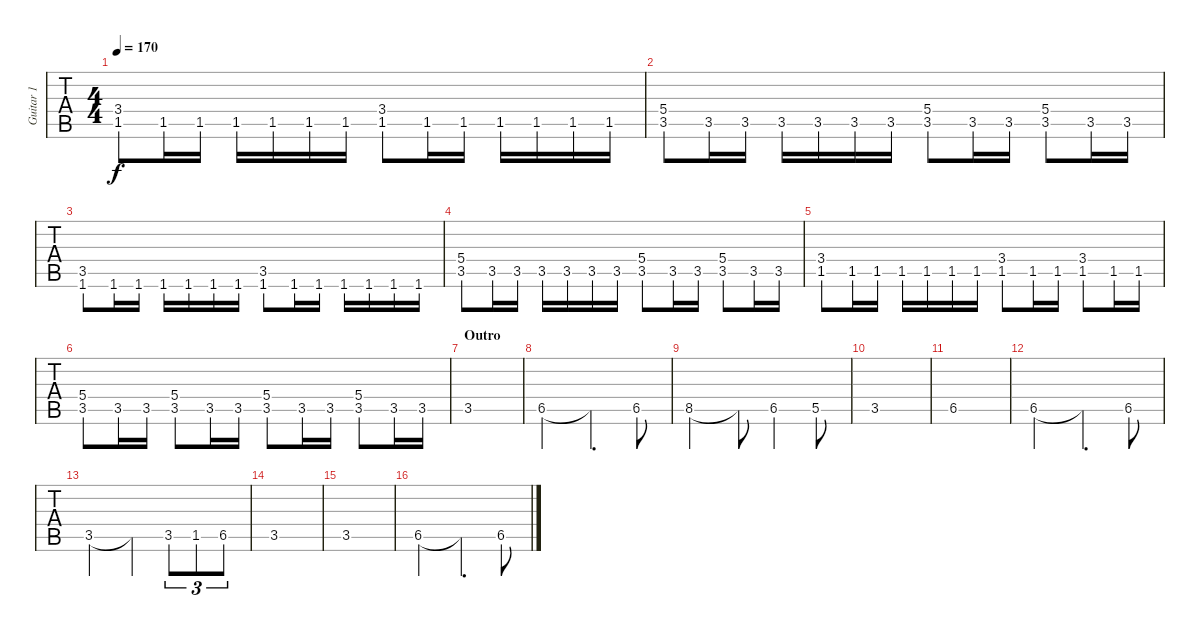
\track ("Guitar 1" "Guitar 1") {instrument distortionguitar}
\staff {tabs}
\tuning (E4 B3 G3 D3 A2 E2) {hide}
\ts (4 4)
\tempo 170
\clef g2
\ks c
(3.4 1.5).8{dy f} 1.5.16 1.5.16 1.5.16 1.5.16 1.5.16 1.5.16 (3.4 1.5).8 1.5.16 1.5.16 1.5.16 1.5.16 1.5.16 1.5.16 |
(5.4 3.5).8 3.5.16 3.5.16 3.5.16 3.5.16 3.5.16 3.5.16 (5.4 3.5).8 3.5.16 3.5.16 (5.4 3.5).8 3.5.16 3.5.16 |
(3.5 1.6).8 1.6.16 1.6.16 1.6.16 1.6.16 1.6.16 1.6.16 (3.5 1.6).8 1.6.16 1.6.16 1.6.16 1.6.16 1.6.16 1.6.16 |
(5.4 3.5).8 3.5.16 3.5.16 3.5.16 3.5.16 3.5.16 3.5.16 (5.4 3.5).8 3.5.16 3.5.16 (5.4 3.5).8 3.5.16 3.5.16 |
(3.4 1.5).8 1.5.16 1.5.16 1.5.16 1.5.16 1.5.16 1.5.16 (3.4 1.5).8 1.5.16 1.5.16 (3.4 1.5).8 1.5.16 1.5.16 |
(5.4 3.5).8 3.5.16 3.5.16 (5.4 3.5).8 3.5.16 3.5.16 (5.4 3.5).8 3.5.16 3.5.16 (5.4 3.5).8 3.5.16 3.5.16 |
\section ("" "Outro")
3.5.1 |
6.5.2 6.5{t}.4{d} 6.5.8 |
8.5.2 8.5{t}.8 6.5.4 5.5.8 |
3.5.1 |
6.5.1 |
6.5.2 6.5{t}.4{d} 6.5.8 |
3.5.2 3.5{t}.4 3.5.8{tu (3 2)} 1.5.8{tu (3 2)} 6.5.8{tu (3 2)} |
3.5.1 |
3.5.1 |
6.5.2 6.5{t}.4{d} 6.5.8
